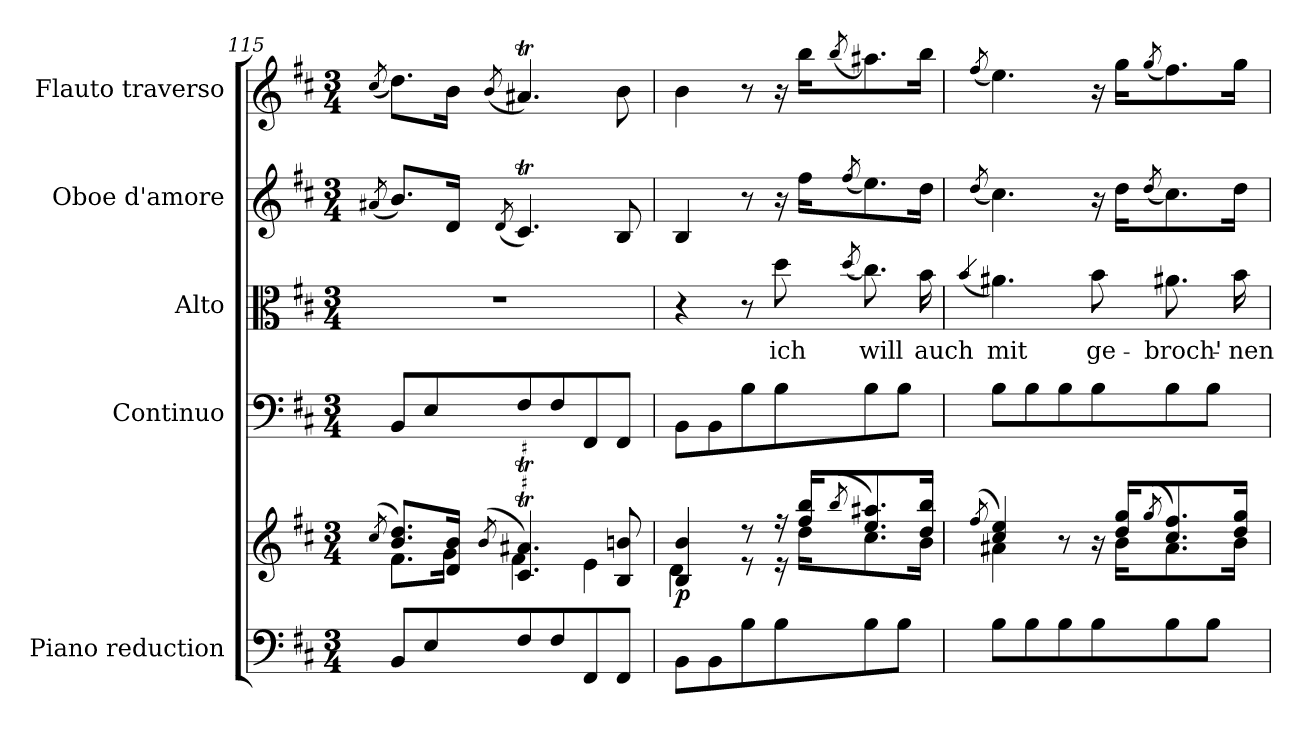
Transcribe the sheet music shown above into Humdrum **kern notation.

**kern	**kern	**dynam	**kern	**kern	**text	**kern	**dynam	**kern	**dynam
*part5	*part5	*part5	*part4	*part3	*part3	*part2	*part2	*part1	*part1
*staff6	*staff5	*staff5/6	*staff4	*staff3	*staff3	*staff2	*staff2	*staff1	*staff1
*I"Piano reduction	*	*	*I"Continuo	*I"Alto	*	*I"Oboe d'amore	*	*I"Flauto traverso	*
*I'Pno	*	*	*	*	*	*I'Ob	*	*I'Fl	*
*clefF4	*clefG2	*	*clefF4	*clefC3	*	*clefG2	*	*clefG2	*
*k[f#c#]	*k[f#c#]	*	*k[f#c#]	*k[f#c#]	*	*k[f#c#]	*	*k[f#c#]	*
*M3/4	*M3/4	*	*M3/4	*M3/4	*	*M3/4	*	*M3/4	*
=115	=115	=115	=115	=115	=115	=115	=115	=115	=115
.	(>8qcc#/	.	.	.	.	(<8qa#X/	.	(<8qcc#/	.
*	*^	*	*	*	*	*	*	*	*
8BB/L	8.b/ 8.dd/L)	8.f#\L	.	8BB/L	2.r	.	8.b/L)	.	8.dd\L)	.
8E/	.	.	.	8E/	.	.	.	.	.	.
.	16d/ 16b/Jk	16g\Jk	.	.	.	.	16d/Jk	.	16b\Jk	.
.	(>8qb/	.	.	.	.	.	(<8qd/	.	(<8qb/	.
8F#/	4.c#/T 4.a#X/T)	4f#\	.	8F#/	.	.	4.c#t/)	.	4.a#Xt/)	.
8F#/	.	.	.	8F#/	.	.	.	.	.	.
8FF#/	.	4e\	.	8FF#/	.	.	.	.	.	.
8FF#/J	8B/ 8b/	.	.	8FF#/J	.	.	8B/	.	8b\	.
=116	=116	=116	=116	=116	=116	=116	=116	=116	=116	=116
!	!	!	!LO:DY:b	!	!	!	!	!	!	!
8BB\L	4B/ 4b/	4d\	p	8BB\L	4r	.	4B/	.	4b\	.
8BB\	.	.	.	8BB\	.	.	.	.	.	.
8B\	8r	8r	.	8B\	8r	.	8r	.	8r	.
!	!	!	!	!	!	!LO:LY:b	!	!	!	!
8B\	16r	16r	.	8B\	8dd\	ich	16r	.	16r	.
!	!	!	!	!	!	!	!	!LO:DY:b	!	!LO:DY:b
.	16ff#/ 16bb/KL	16dd\KL	.	.	.	.	16ff#\KL	other-dynamics	16bb\KL	other-dynamics
.	(>8qbb/	.	.	.	(<8qdd/	.	(<8qff#/	.	(<8qbb/	.
!	!	!	!	!	!	!LO:LY:b	!	!	!	!
8B\	8.ee/ 8.aa#X/)	8.cc#\	.	8B\	8.cc#\)	will	8.ee\)	.	8.aa#X\)	.
8B\J	.	.	.	8B\J	.	.	.	.	.	.
!	!	!	!	!	!	!LO:LY:b	!	!	!	!
.	16dd/ 16bb/Jk	16b\Jk	.	.	16b\	auch	16dd\Jk	.	16bb\Jk	.
!!LO:PB:g=z
=117	=117	=117	=117	=117	=117	=117	=117	=117	=117	=117
.	(>8qff#/	.	.	.	(<4qb/	.	(<8qdd/	.	(<8qff#/	.
!	!	!	!	!	!	!LO:LY:b	!	!	!	!
8B\L	4cc#/ 4ee/)	4a#X\	.	8B\L	4.a#X\)	mit	4.cc#\)	.	4.ee\)	.
8B\	.	.	.	8B\	.	.	.	.	.	.
8B\	8r	8ryy	.	8B\	.	.	.	.	.	.
!	!	!	!	!	!	!LO:LY:b	!	!	!	!
8B\	16r	16ryy	.	8B\	8b\	ge-	16r	.	16r	.
.	16dd/ 16gg/KL	16b\KL	.	.	.	.	16dd\KL	.	16gg\KL	.
.	(<8qgg/	.	.	.	.	.	(<8qdd/	.	(<8qgg/	.
!	!	!	!	!	!	!LO:LY:b	!	!	!	!
8B\	8.cc#/ 8.ff#/)	8.a#\	.	8B\	8.a#X\	-broch'-	8.cc#\)	.	8.ff#\)	.
8B\J	.	.	.	8B\J	.	.	.	.	.	.
!	!	!	!	!	!	!LO:LY:b	!	!	!	!
.	16dd/ 16gg/Jk	16b\Jk	.	.	16b\	-nen	16dd\Jk	.	16gg\Jk	.
*	*v	*v	*	*	*	*	*	*	*	*
=	=	=	=	=	=	=	=	=	=
*-	*-	*-	*-	*-	*-	*-	*-	*-	*-
